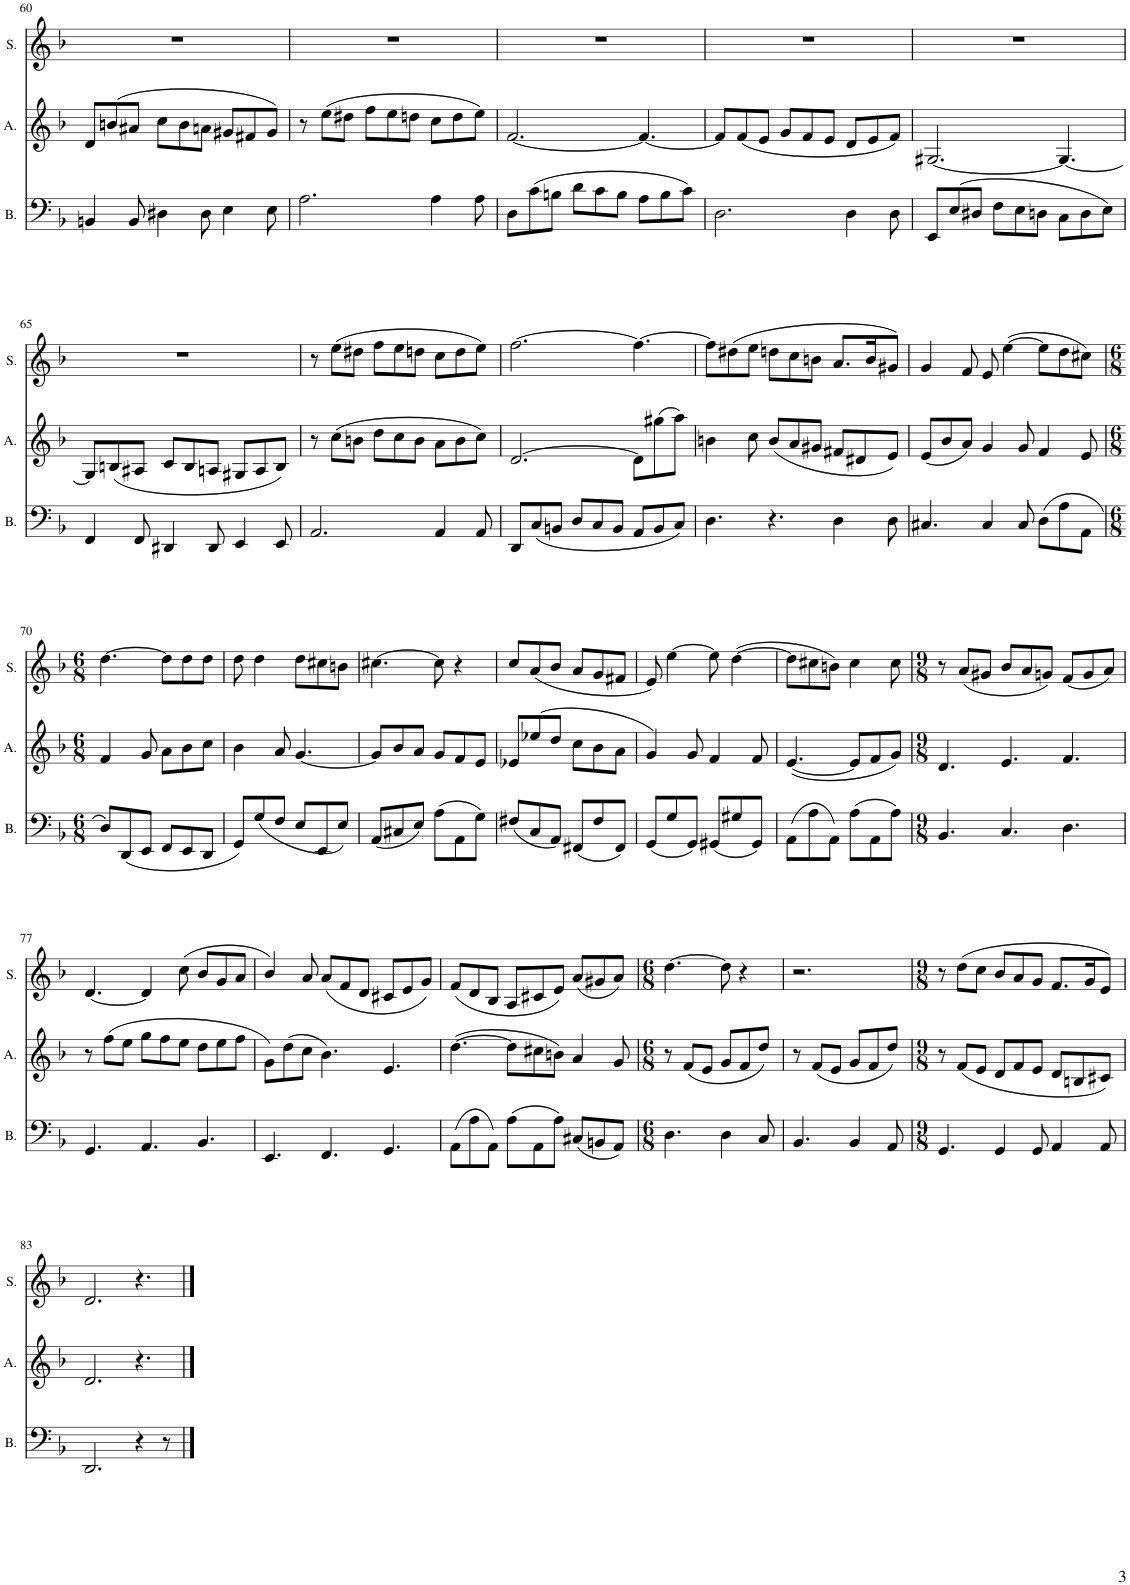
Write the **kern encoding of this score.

**kern	**kern	**kern
*part3	*part2	*part1
*staff3	*staff2	*staff1
*I"Bass	*I"Alto	*I"Soprano
*I'B.	*I'A.	*I'S.
!!LO:PB:g=z
*clefF4	*clefG2	*clefG2
*k[b-]	*k[b-]	*k[b-]
*M9/8	*M9/8	*M9/8
=60	=60	=60
4BBn/	8d/L	8%9r
.	(8bn/	.
8BB/	8a#X/J	.
4D#X\	8cc\L	.
.	8b\	.
8D#\	8an\J	.
4E\	8g#X/L	.
.	8f#X/	.
8E\	8g#/J)	.
=61	=61	=61
2.A\	8r	8%9r
.	(8ee\L	.
.	8dd#X\J	.
.	8ff\L	.
.	8ee\	.
.	8ddn\J	.
4A\	8cc\L	.
.	8dd\	.
8A\	8ee\J)	.
=62	=62	=62
8D\L	[2.f/	8%9r
(8c\	.	.
8Bn\J	.	.
8d\L	.	.
8c\	.	.
8B\J	.	.
8A\L	4.f/_	.
8B\	.	.
8c\J)	.	.
=63	=63	=63
2.D\	8f/L]	8%9r
.	(8f/	.
.	8e/J	.
.	8g/L	.
.	8f/	.
.	8e/J	.
4D\	8d/L	.
.	8e/	.
8D\	8f/J)	.
=64	=64	=64
8EE/L	[2.G#X/	8%9r
(8E/	.	.
8D#X/J	.	.
8F\L	.	.
8E\	.	.
8Dn\J	.	.
8C\L	4.G#/_	.
8D\	.	.
8E\J)	.	.
!!LO:LB:g=z
=65	=65	=65
4FF/	8G#/L]	8%9r
.	(8Bn/	.
8FF/	8A#X/J	.
4DD#X/	8c/L	.
.	8B/	.
8DD#/	8An/J	.
4EE/	8G#X/L	.
.	8A/	.
8EE/	8B/J)	.
=66	=66	=66
2.AA/	8r	8r
.	(8cc\L	(8ee\L
.	8bn\J	8dd#X\J
.	8dd\L	8ff\L
.	8cc\	8ee\
.	8b\J	8ddn\J
4AA/	8a\L	8cc\L
.	8b\	8dd\
8AA/	8cc\J)	8ee\J)
=67	=67	=67
8DD/L	[2.d/	[2.ff\
(8C/	.	.
8BBn/J	.	.
8D/L	.	.
8C/	.	.
8BB/J	.	.
8AA/L	8d\L]	4.ff\_
8BB/	(8gg#X\	.
8C/J)	8aa\J)	.
=68	=68	=68
4.D\	4bn\	8ff\L]
.	.	(8dd#X\
.	8cc\	8ee\J
4.r	(8b/L	8ddn\L
.	8a/	8cc\
.	8g#X/J	8bn\J
4D\	8f#X/L	8.a/L
.	8d#X/	.
.	.	16b/K
8D\	8e/J)	8g#X/J)
=69	=69	=69
4.C#X/	(8e/L	4g/
.	8b-/	.
.	8a/J)	8f/
4C#/	4g/	8e/
.	.	([4ee\
8C#/	8g/	.
(8D\L	4f/	8ee\L]
8A\	.	8dd\
8AA\J	8e/	8cc#X\J)
!!LO:LB:g=z
=70	=70	=70
*M6/8	*M6/8	*M6/8
8D/L)	4f/	[4.dd\
(8DD/	.	.
8EE/J	8g/	.
8FF/L	8a\L	8dd\L]
8EE/	8b-\	8dd\
8DD/J	8cc\J	8dd\J
=71	=71	=71
8GG/L)	4b-\	8dd\
(8G/	.	4dd\
8F/J	8a/	.
8E/L	[4.g/	8dd\L
8EE/	.	8cc#X\
8E/J)	.	8bn\J
=72	=72	=72
(8AA/L	8g/L]	[4.cc#X\
8C#X/	8b-/	.
8E/J)	8a/J	.
(8A\L	8g/L	8cc#\]
8AA\	8f/	4r
8G\J)	8e/J	.
=73	=73	=73
(8F#X/L	8e-X/L	8cc/L
8C/	(8ee-X/	(8a/
8AA/J)	8dd/J	8b-/J
(8FF#X/L	8cc\L	8a/L
8F#/	8b-\	8g/
8FF#/J)	8a\J	8f#X/J
=74	=74	=74
(8GG/L	4g/)	8e/)
8G/	.	[4ee\
8GG/J)	8g/	.
(8GG#X/L	4f/	8ee\]
8G#X/	.	([4dd\
8GG#/J)	8f/	.
=75	=75	=75
(8AA\L	([4.e/	8dd\L]
8A\	.	8cc#X\
8AA\J)	.	8bn\J)
(8A\L	8e/L]	4cc#\
8AA\	8f/	.
8A\J)	8g/J)	8cc#\
=76	=76	=76
*M9/8	*M9/8	*M9/8
4.BB-/	4.d/	8r
.	.	(8a/L
.	.	8g#X/J
4.C/	4.e/	8b-/L
.	.	8a/
.	.	8gn/J)
4.D\	4.f/	(8f/L
.	.	8g/
.	.	8a/J)
!!LO:LB:g=z
=77	=77	=77
4.GG/	8r	[4.d/
.	(8ff\L	.
.	8ee\J	.
4.AA/	8gg\L	4d/]
.	8ff\	.
.	8ee\J	(8cc\
4.BB-/	8dd\L	8b-/L
.	8ee\	8g/
.	8ff\J	8a/J
=78	=78	=78
4.EE/	8g\L)	4b-/)
.	(8dd\	.
.	8cc\J	8a/
4.FF/	4.b-\)	(8a/L
.	.	8f/
.	.	8d/J
4.GG/	4.e/	8c#X/L
.	.	8e/
.	.	8g/J)
=79	=79	=79
(8AA\L	([4.dd\	(8f/L
8A\	.	8d/
8AA\J)	.	8B-/J
(8A\L	8dd\L]	8A/L
8AA\	8cc#X\	8c#X/
8A\J)	8bn\J)	8e/J)
(8C#X/L	4a/	(8a/L
8BBn/	.	8g#X/
8AA/J)	8g/	8a/J)
=80	=80	=80
*M6/8	*M6/8	*M6/8
4.D\	8r	[4.dd\
.	(8f/L	.
.	8e/J	.
4D\	8g/L	8dd\]
.	8f/	4r
8C/	8dd/J)	.
=81	=81	=81
4.BB-/	8r	2.r
.	(8f/L	.
.	8e/J	.
4BB-/	8g/L	.
.	8f/	.
8AA/	8dd/J)	.
=82	=82	=82
*M9/8	*M9/8	*M9/8
4.GG/	8r	8r
.	(8f/L	(8dd\L
.	8e/J	8cc\J
4GG/	8d/L	8b-/L
.	8f/	8a/
8GG/	8e/J	8g/J
4AA/	8d/L	8.f/L
.	8Bn/	.
.	.	16g/K
8AA/	8c#X/J)	8e/J)
!!LO:LB:g=z
=83	=83	=83
2.DD/	2.d/	2.d/
4r	4.r	4.r
8r	.	.
==	==	==
*-	*-	*-
